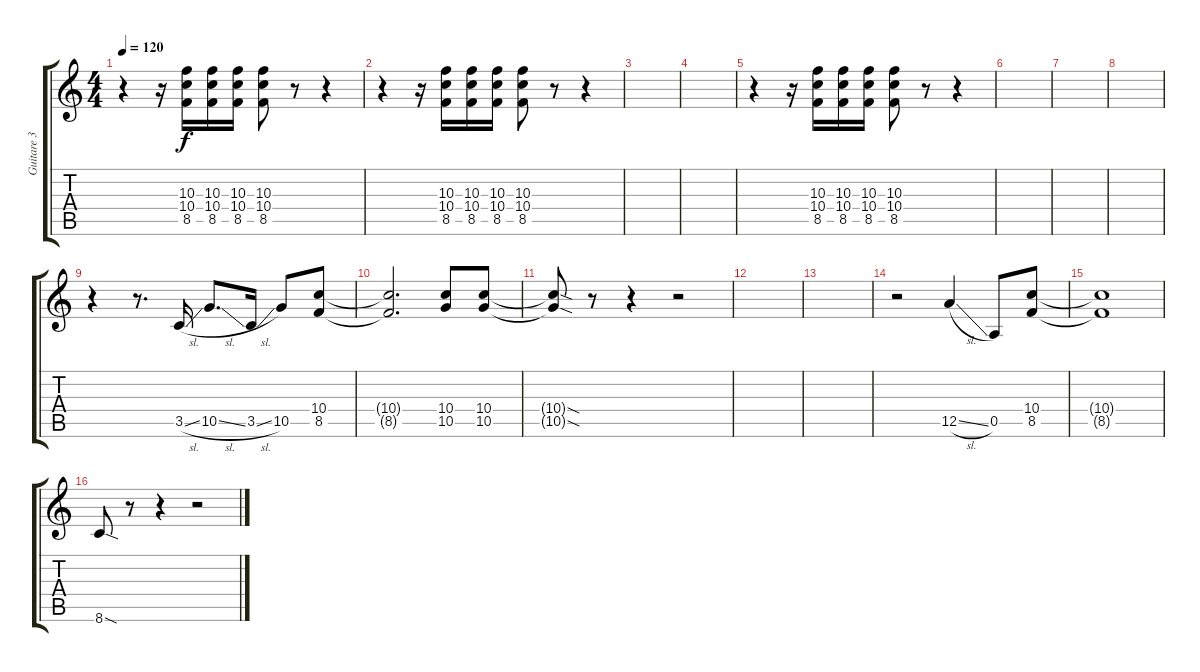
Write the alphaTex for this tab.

\track ("Guitare 3" "Guitare 3") {instrument overdrivenguitar}
\staff {score tabs}
\tuning (E4 B3 G3 D3 A2 E2) {hide}
\ts (4 4)
\tempo 120
\clef g2
\ks c
r.4{dy f} r.16 (10.3 10.4 8.5).16 (10.3 10.4 8.5).16 (10.3 10.4 8.5).16 (10.3 10.4 8.5).8 r.8 r.4 |
r.4 r.16 (10.3 10.4 8.5).16 (10.3 10.4 8.5).16 (10.3 10.4 8.5).16 (10.3 10.4 8.5).8 r.8 r.4 |
|
|
r.4 r.16 (10.3 10.4 8.5).16 (10.3 10.4 8.5).16 (10.3 10.4 8.5).16 (10.3 10.4 8.5).8 r.8 r.4 |
|
|
|
r.4 r.8{d} 3.5{sl}.16 10.5{sl}.8{d} 3.5{sl}.16 10.5.8 (10.4 8.5).8 |
(10.4{t} 8.5{t}).2{d} (10.4 10.5).8 (10.4 10.5).8 |
(10.4{sod t} 10.5{sod t}).8 r.8 r.4 r.2 |
|
|
r.2 12.5{sl}.4 0.5.8 (10.4 8.5).8 |
(10.4{t} 8.5{t}).1 |
8.6{sod}.8 r.8 r.4 r.2
